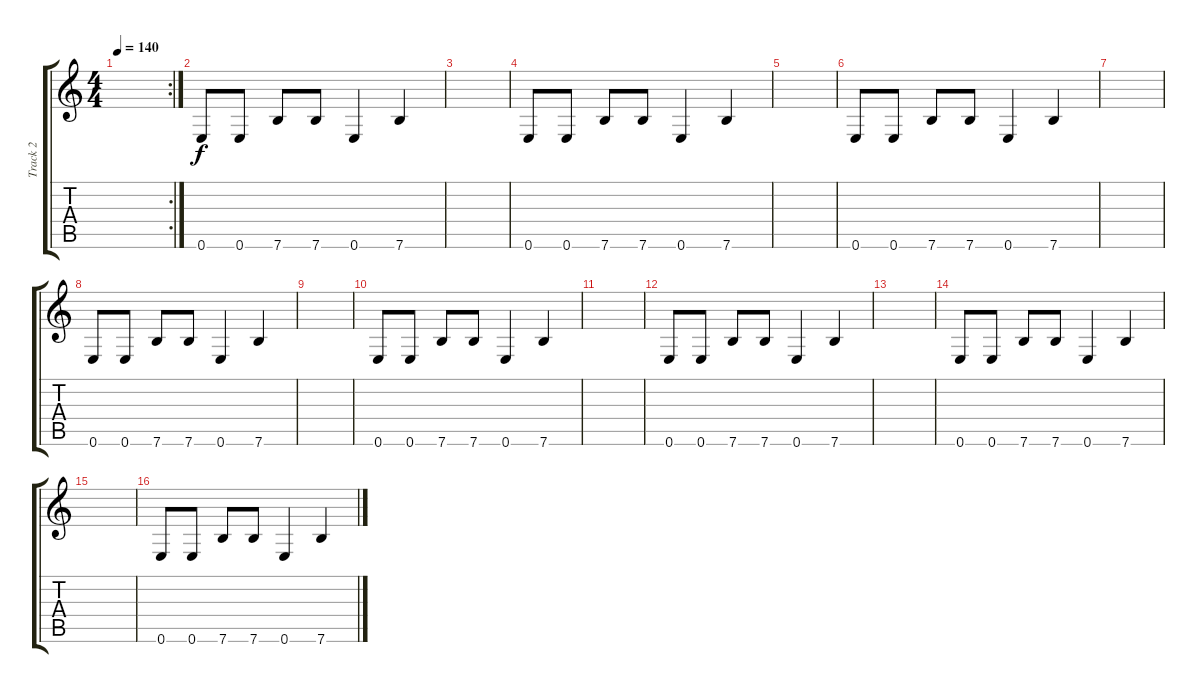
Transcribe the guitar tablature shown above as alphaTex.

\track ("Track 2" "Track 2") {instrument electricguitarjazz}
\staff {score tabs}
\tuning (E4 B3 G3 D3 A2 E2) {hide}
\rc 2
\ts (4 4)
\tempo 140
\clef g2
\ks c
|
0.6.8 0.6.8 7.6.8 7.6.8 0.6.4 7.6.4 |
|
0.6.8 0.6.8 7.6.8 7.6.8 0.6.4 7.6.4 |
|
0.6.8 0.6.8 7.6.8 7.6.8 0.6.4 7.6.4 |
|
0.6.8 0.6.8 7.6.8 7.6.8 0.6.4 7.6.4 |
|
0.6.8 0.6.8 7.6.8 7.6.8 0.6.4 7.6.4 |
|
0.6.8 0.6.8 7.6.8 7.6.8 0.6.4 7.6.4 |
|
0.6.8 0.6.8 7.6.8 7.6.8 0.6.4 7.6.4 |
|
0.6.8 0.6.8 7.6.8 7.6.8 0.6.4 7.6.4
